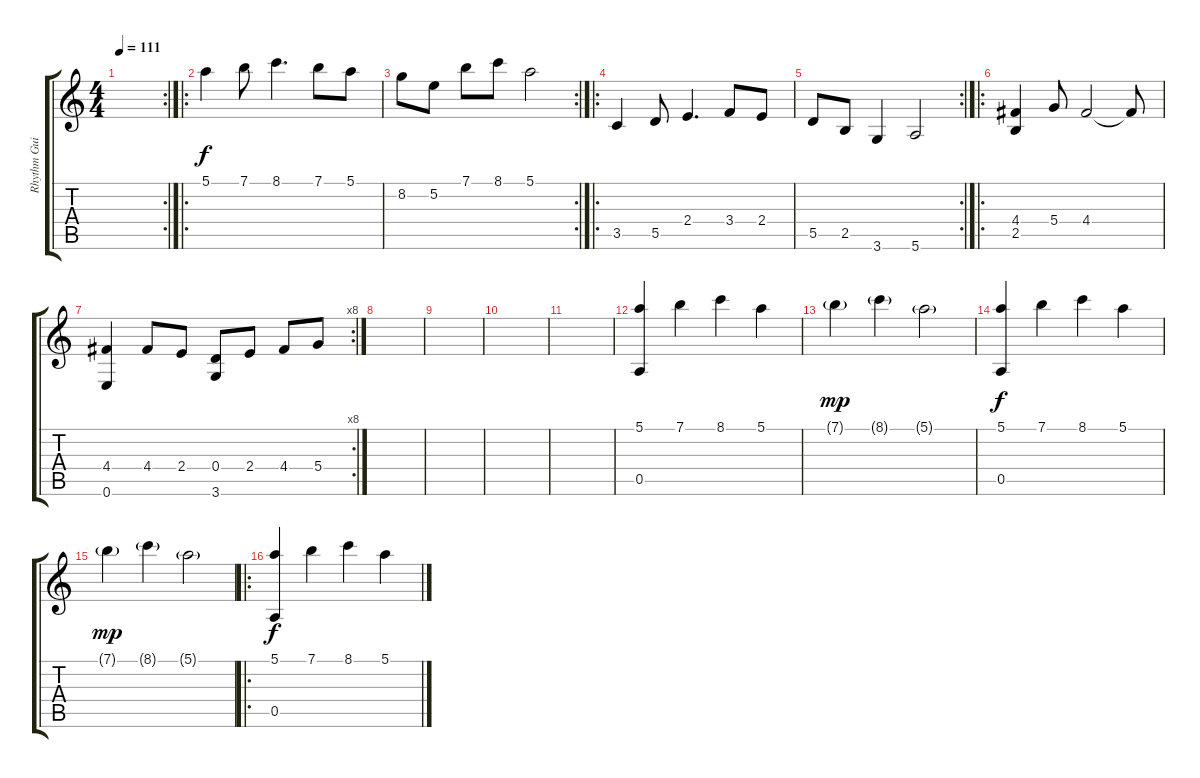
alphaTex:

\track ("Rhythm Guitar" "Rhythm Gui") {instrument acousticguitarsteel}
\staff {score tabs}
\tuning (E4 B3 G3 D3 A2 E2) {hide}
\rc 2
\ts (4 4)
\tempo 111
\clef g2
\ks c
|
\ro
5.1.4 7.1.8 8.1.4{d} 7.1.8 5.1.8 |
\rc 2
8.2.8 5.2.8 7.1.8 8.1.8 5.1.2 |
\ro
3.5.4 5.5.8 2.4.4{d} 3.4.8 2.4.8 |
\rc 2
5.5.8 2.5.8 3.6.4 5.6.2 |
\ro
(4.4 2.5).4 5.4.8 4.4.2 4.4{t}.8 |
\rc 8
(4.4 0.6).4 4.4.8 2.4.8 (0.4 3.6).8 2.4.8 4.4.8 5.4.8 |
|
|
|
|
(5.1 0.5).4 7.1.4 8.1.4 5.1.4{volume 11} |
7.1{g}.4{dy mp volume 9} 8.1{g}.4{volume 7} 5.1{g}.2{volume 5} |
(5.1 0.5).4{dy f volume 16} 7.1.4 8.1.4 5.1.4{volume 11} |
7.1{g}.4{dy mp volume 9} 8.1{g}.4{volume 7} 5.1{g}.2{volume 5} |
\ro
(5.1 0.5).4{dy f} 7.1.4 8.1.4 5.1.4{volume 11}
